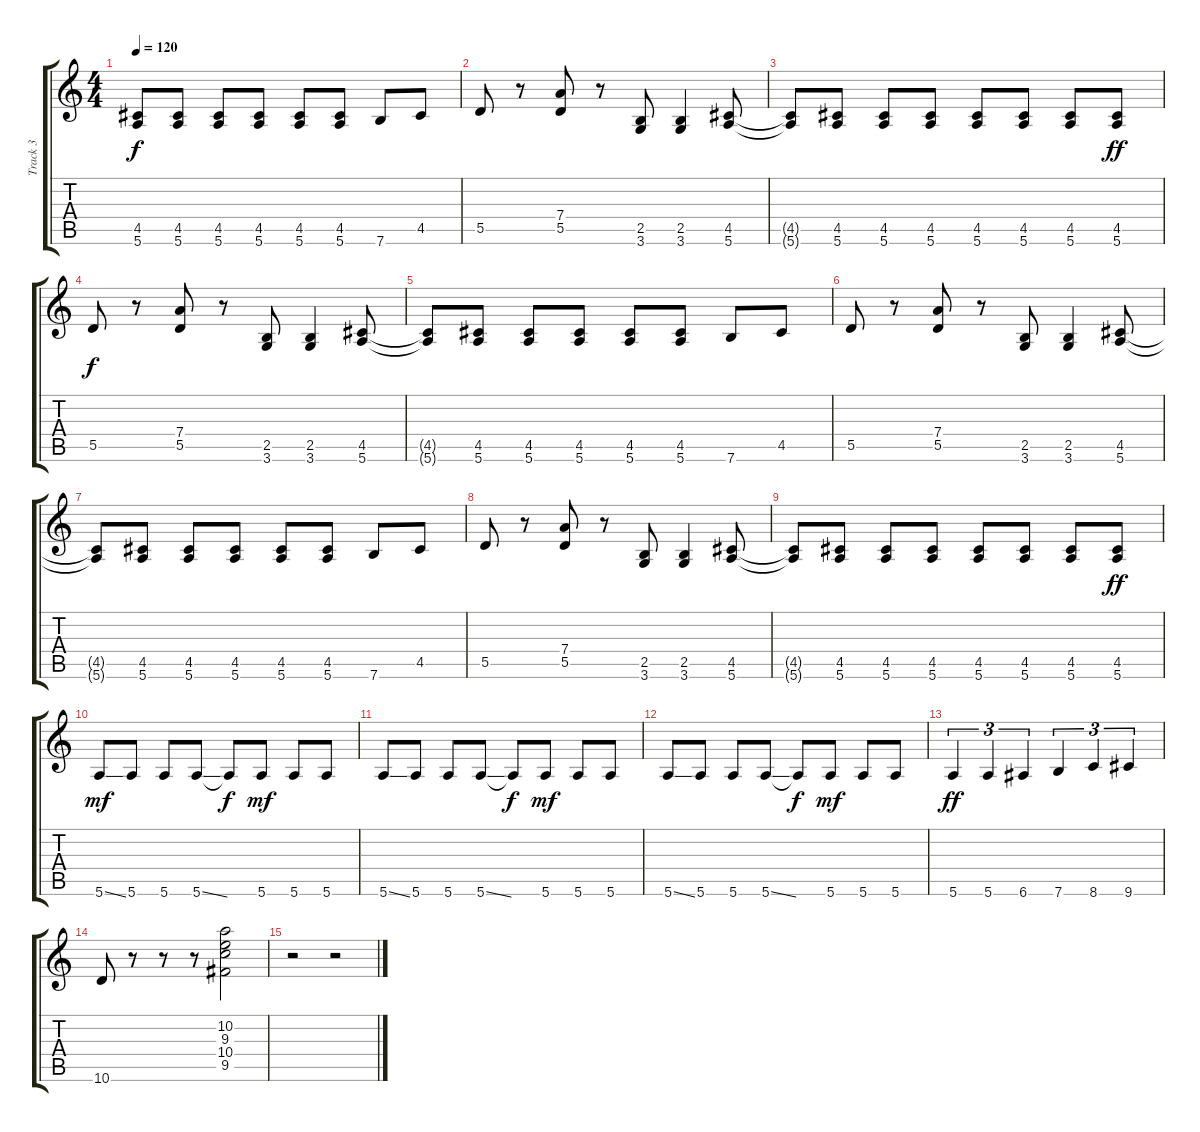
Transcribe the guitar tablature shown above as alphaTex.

\track ("Track 3" "Track 3") {instrument electricguitarclean}
\staff {score tabs}
\tuning (E4 B3 G3 D3 A2 E2) {hide}
\ts (4 4)
\tempo 120
\clef g2
\ks c
(4.5{t} 5.6{t}).8{dy f} (4.5 5.6).8 (4.5 5.6).8 (4.5 5.6).8 (4.5 5.6).8 (4.5 5.6).8 7.6.8 4.5.8 |
5.5.8 r.8 (7.4 5.5).8 r.8 (2.5 3.6).8 (2.5 3.6).4 (4.5 5.6).8 |
(4.5{t} 5.6{t}).8 (4.5 5.6).8 (4.5 5.6).8 (4.5 5.6).8 (4.5 5.6).8 (4.5 5.6).8 (4.5 5.6).8 (4.5 5.6).8{dy ff} |
5.5.8{dy f} r.8 (7.4 5.5).8 r.8 (2.5 3.6).8 (2.5 3.6).4 (4.5 5.6).8 |
(4.5{t} 5.6{t}).8 (4.5 5.6).8 (4.5 5.6).8 (4.5 5.6).8 (4.5 5.6).8 (4.5 5.6).8 7.6.8 4.5.8 |
5.5.8 r.8 (7.4 5.5).8 r.8 (2.5 3.6).8 (2.5 3.6).4 (4.5 5.6).8 |
(4.5{t} 5.6{t}).8 (4.5 5.6).8 (4.5 5.6).8 (4.5 5.6).8 (4.5 5.6).8 (4.5 5.6).8 7.6.8 4.5.8 |
5.5.8 r.8 (7.4 5.5).8 r.8 (2.5 3.6).8 (2.5 3.6).4 (4.5 5.6).8 |
(4.5{t} 5.6{t}).8 (4.5 5.6).8 (4.5 5.6).8 (4.5 5.6).8 (4.5 5.6).8 (4.5 5.6).8 (4.5 5.6).8 (4.5 5.6).8{dy ff} |
5.6{ss}.8{dy mf} 5.6.8 5.6.8 5.6{ss}.8 5.6{t}.8{dy f} 5.6.8{dy mf} 5.6.8 5.6.8 |
5.6{ss}.8 5.6.8 5.6.8 5.6{ss}.8 5.6{t}.8{dy f} 5.6.8{dy mf} 5.6.8 5.6.8 |
5.6{ss}.8 5.6.8 5.6.8 5.6{ss}.8 5.6{t}.8{dy f} 5.6.8{dy mf} 5.6.8 5.6.8 |
5.6.4{tu (3 2) dy ff} 5.6.4{tu (3 2)} 6.6.4{tu (3 2)} 7.6.4{tu (3 2)} 8.6.4{tu (3 2)} 9.6.4{tu (3 2)} |
10.6.8 r.8 r.8 r.8 (10.2 9.3 10.4 9.5).2 |
r.2 r.2
